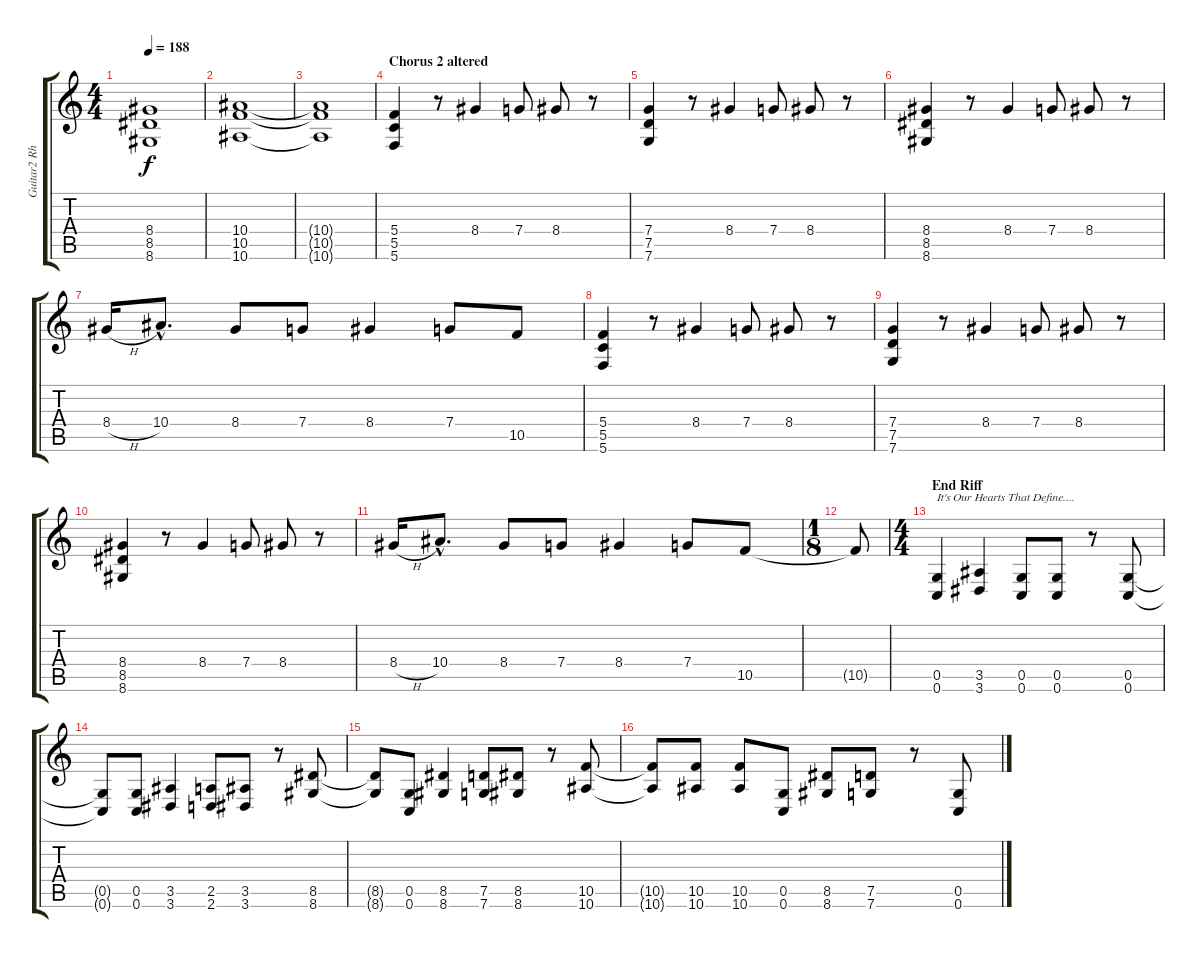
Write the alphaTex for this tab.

\track ("Guitar2 Rhythm" "Guitar2 Rh") {instrument distortionguitar}
\staff {score tabs}
\tuning (D4 A3 F3 C3 G2 C2) {hide}
\ts (4 4)
\tempo 188
\clef g2
\ks c
(8.4{t} 8.5{t} 8.6{t}).1{dy f} |
(10.4 10.5 10.6).1 |
(10.4{t} 10.5{t} 10.6{t}).1 |
\section ("" "Chorus 2 altered")
(5.4 5.5 5.6).4 r.8 8.4.4 7.4.8 8.4.8 r.8 |
(7.4 7.5 7.6).4 r.8 8.4.4 7.4.8 8.4.8 r.8 |
(8.4 8.5 8.6).4 r.8 8.4.4 7.4.8 8.4.8 r.8 |
8.4{h}.16 10.4{hac}.8{d} 8.4.8 7.4.8 8.4.4 7.4.8 10.5.8 |
(5.4 5.5 5.6).4 r.8 8.4.4 7.4.8 8.4.8 r.8 |
(7.4 7.5 7.6).4 r.8 8.4.4 7.4.8 8.4.8 r.8 |
(8.4 8.5 8.6).4 r.8 8.4.4 7.4.8 8.4.8 r.8 |
8.4{h}.16 10.4{hac}.8{d} 8.4.8 7.4.8 8.4.4 7.4.8 10.5.8 |
\ts (1 8)
10.5{t}.8 |
\ts (4 4)
\section ("" "End Riff")
(0.5 0.6).4{txt "It's Our Hearts That Define...."} (3.5 3.6).4 (0.5 0.6).8 (0.5 0.6).8 r.8 (0.5 0.6).8 |
(0.5{t} 0.6{t}).8 (0.5 0.6).8 (3.5 3.6).4 (2.5 2.6).8 (3.5 3.6).8 r.8 (8.5 8.6).8 |
(8.5{t} 8.6{t}).8 (0.5 0.6).8 (8.5 8.6).4 (7.5 7.6).8 (8.5 8.6).8 r.8 (10.5 10.6).8 |
(10.5{t} 10.6{t}).8 (10.5 10.6).8 (10.5 10.6).8 (0.5 0.6).8 (8.5 8.6).8 (7.5 7.6).8 r.8 (0.5 0.6).8
